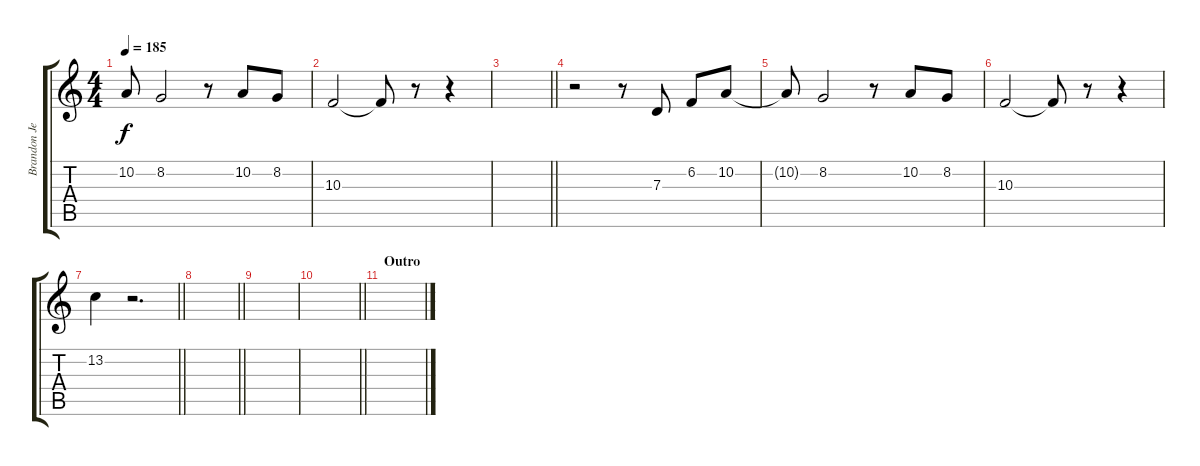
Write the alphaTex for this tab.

\track ("Brandon Jenison (Trumpet)" "Brandon Je") {instrument trumpet}
\staff {score tabs}
\tuning (E4 B3 G3 D3 A2 E2) {hide}
\ts (4 4)
\tempo 185
\clef g2
\ks c
10.2{t}.8{dy f} 8.2.2 r.8 10.2.8 8.2.8 |
10.3.2 10.3{t}.8 r.8 r.4 |
\barLineRight lightlight
|
r.2 r.8 7.3.8 6.2.8 10.2.8 |
10.2{t}.8 8.2.2 r.8 10.2.8 8.2.8 |
10.3.2 10.3{t}.8 r.8 r.4 |
\barLineRight lightlight
13.2.4 r.2{d} |
\barLineRight lightlight
|
|
\barLineRight lightlight
|
\section ("" "Outro")
